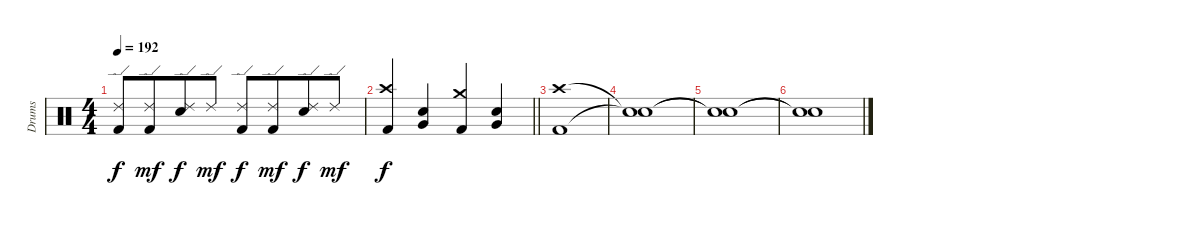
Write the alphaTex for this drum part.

\track ("Drums" "Drums") {instrument percussion}
\staff {score}
\articulation defaults
\ts (4 4)
\tempo 192
\clef neutral
\ks c
("Kick (hit) 2" "Ride (edge) 2").8{dy f beam Up} ("Kick (hit) 2" "Ride (edge) 2").8{dy mf beam Up beam merge} ("Electric Snare (hit)" "Ride (edge) 2").8{dy f beam Up} "Ride (edge) 2".8{dy mf beam Up} ("Kick (hit) 2" "Ride (edge) 2").8{dy f beam Up} ("Kick (hit) 2" "Ride (edge) 2").8{dy mf beam Up beam merge} ("Electric Snare (hit)" "Ride (edge) 2").8{dy f beam Up} "Ride (edge) 2".8{dy mf beam Up} |
\barLineRight lightlight
("Kick (hit) 2" "Crash high (hit)").4{dy f beam Up} ("Electric Snare (hit)" "Very Low Tom (hit)").4{beam Up} ("Kick (hit) 2" "Crash medium (hit)").4{beam Up} ("Electric Snare (hit)" "Very Low Tom (hit)").4{beam Up} |
("Crash high (hit)" "Kick (hit) 2").1 |
("Snare (hit)"{t} "Snare (hit)"{t}).1 |
("Snare (hit)"{t} "Snare (hit)"{t}).1 |
("Snare (hit)"{t} "Snare (hit)"{t}).1
